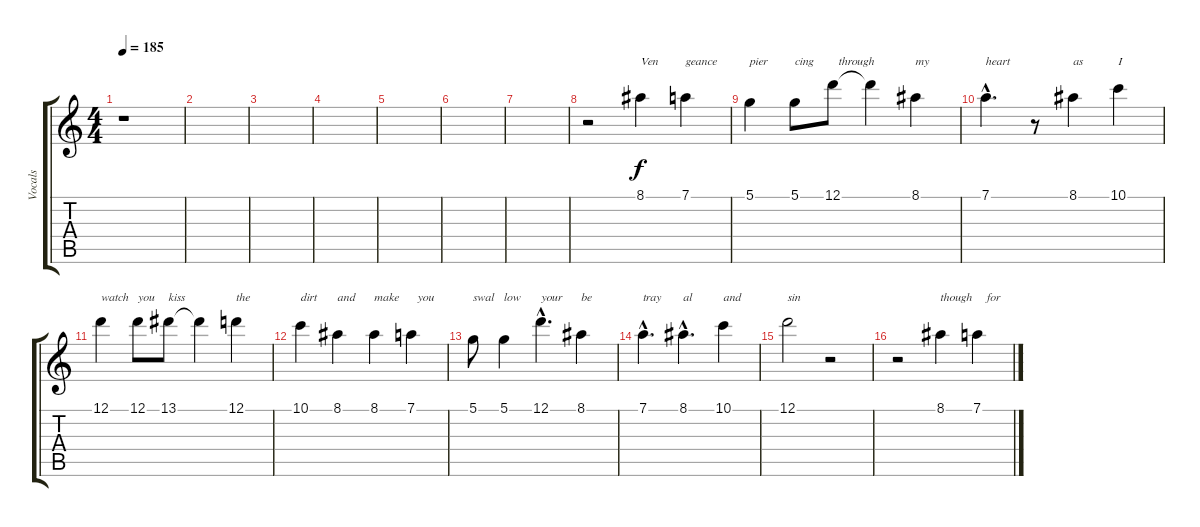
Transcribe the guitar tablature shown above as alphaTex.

\track ("Vocals" "Vocals") {instrument distortionguitar}
\staff {score tabs}
\tuning (D4 A3 F3 C3 G2 D2) {hide}
\ts (4 4)
\tempo 185
\clef g2
\ks c
r.1{dy f instrument distortionguitar} |
|
|
|
|
|
|
r.2 8.1.4{txt "Ven"} 7.1.4{txt "geance"} |
5.1.4{txt "pier"} 5.1.8{txt "cing"} 12.1.8{txt "  through"} 12.1{t}.4 8.1.4{txt "my"} |
7.1{hac}.4{d txt "heart"} r.8 8.1.4{txt "as"} 10.1.4{txt "I"} |
12.1.4{txt "watch"} 12.1.8{txt "you"} 13.1.8{txt "kiss"} 13.1{t}.4 12.1.4{txt "the"} |
10.1.4{txt "dirt"} 8.1.4{txt "and"} 8.1.4{txt "make"} 7.1.4{txt "  you"} |
5.1.8{txt "swal"} 5.1.4{txt "low"} 12.1{hac}.4{d txt "your"} 8.1.4{txt "be"} |
7.1{hac}.4{d txt "tray"} 8.1{hac}.4{d txt "al"} 10.1.4{txt "and"} |
12.1.2{txt "sin"} r.2 |
r.2 8.1.4{txt "though"} 7.1.4{txt "   for"}
